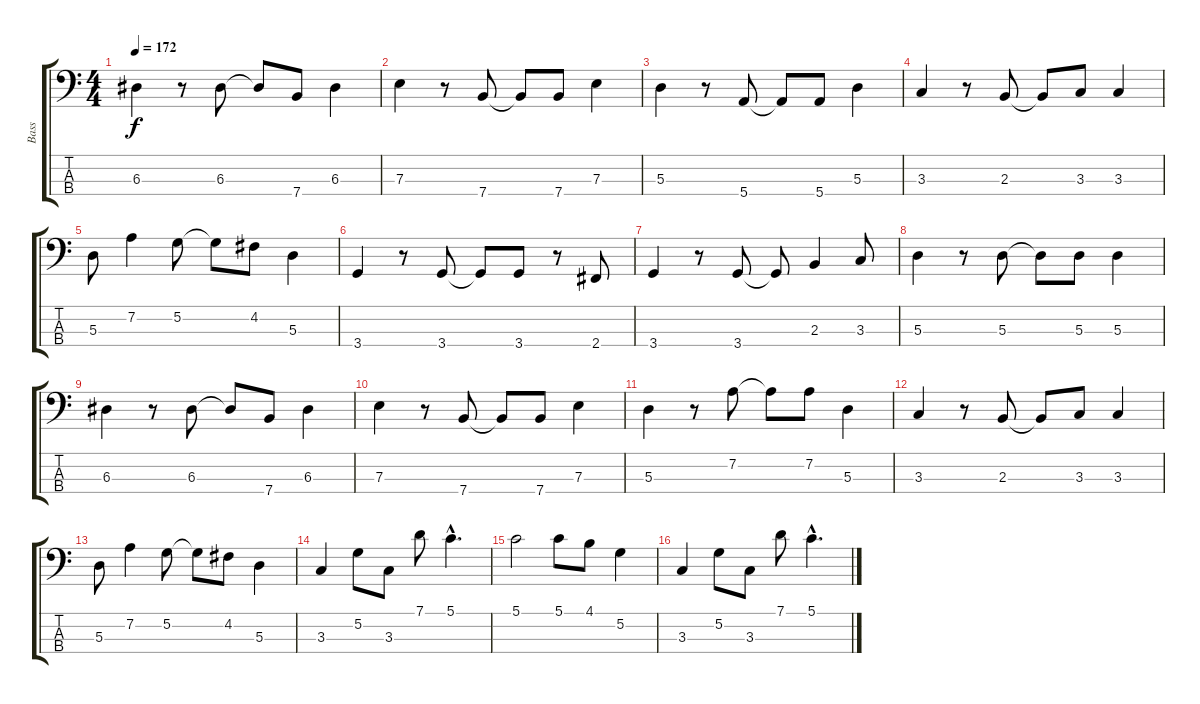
\track ("Bass" "Bass") {instrument electricbasspick}
\staff {score tabs}
\tuning (G2 D2 A1 E1) {hide}
\ts (4 4)
\tempo 172
\clef f4
\ks c
6.3.4{dy f} r.8 6.3.8 6.3{t}.8 7.4.8 6.3.4 |
7.3.4 r.8 7.4.8 7.4{t}.8 7.4.8 7.3.4 |
5.3.4 r.8 5.4.8 5.4{t}.8 5.4.8 5.3.4 |
3.3.4 r.8 2.3.8 2.3{t}.8 3.3.8 3.3.4 |
5.3.8 7.2.4 5.2.8 5.2{t}.8 4.2.8 5.3.4 |
3.4.4 r.8 3.4.8 3.4{t}.8 3.4.8 r.8 2.4.8 |
3.4.4 r.8 3.4.8 3.4{t}.8 2.3.4 3.3.8 |
5.3.4 r.8 5.3.8 5.3{t}.8 5.3.8 5.3.4 |
6.3.4 r.8 6.3.8 6.3{t}.8 7.4.8 6.3.4 |
7.3.4 r.8 7.4.8 7.4{t}.8 7.4.8 7.3.4 |
5.3.4 r.8 7.2.8 7.2{t}.8 7.2.8 5.3.4 |
3.3.4 r.8 2.3.8 2.3{t}.8 3.3.8 3.3.4 |
5.3.8 7.2.4 5.2.8 5.2{t}.8 4.2.8 5.3.4 |
3.3.4 5.2.8 3.3.8 7.1.8 5.1{hac}.4{d} |
5.1.2 5.1.8 4.1.8 5.2.4 |
3.3.4 5.2.8 3.3.8 7.1.8 5.1{hac}.4{d}
